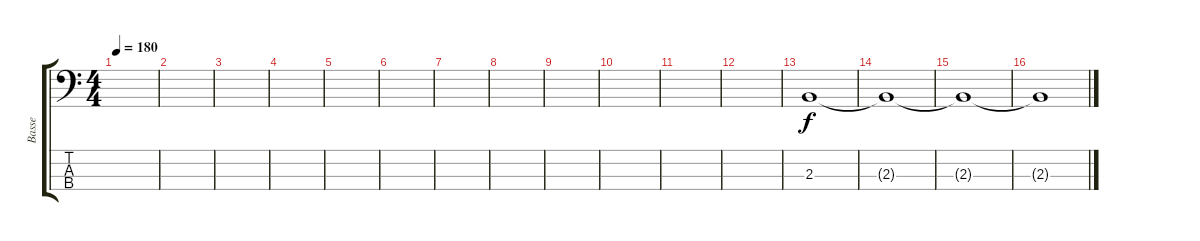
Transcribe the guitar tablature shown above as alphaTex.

\track ("Basse" "Basse") {instrument acousticbass}
\staff {score tabs}
\tuning (G2 D2 A1 E1) {hide}
\ts (4 4)
\tempo 180
\clef f4
\ks c
|
|
|
|
|
|
|
|
|
|
|
|
2.3.1 |
2.3{t}.1{dy f} |
2.3{t}.1 |
2.3{t}.1
